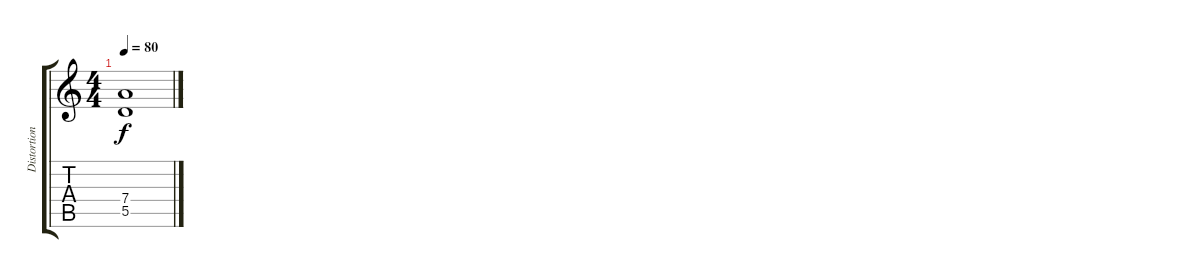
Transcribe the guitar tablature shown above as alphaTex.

\track ("Distortion-intro lead" "Distortion") {instrument overdrivenguitar}
\staff {score tabs}
\tuning (E4 B3 G3 D3 A2 E2) {hide}
\ts (4 4)
\tempo 80
\clef g2
\ks c
(7.4 5.5).1{dy f}
